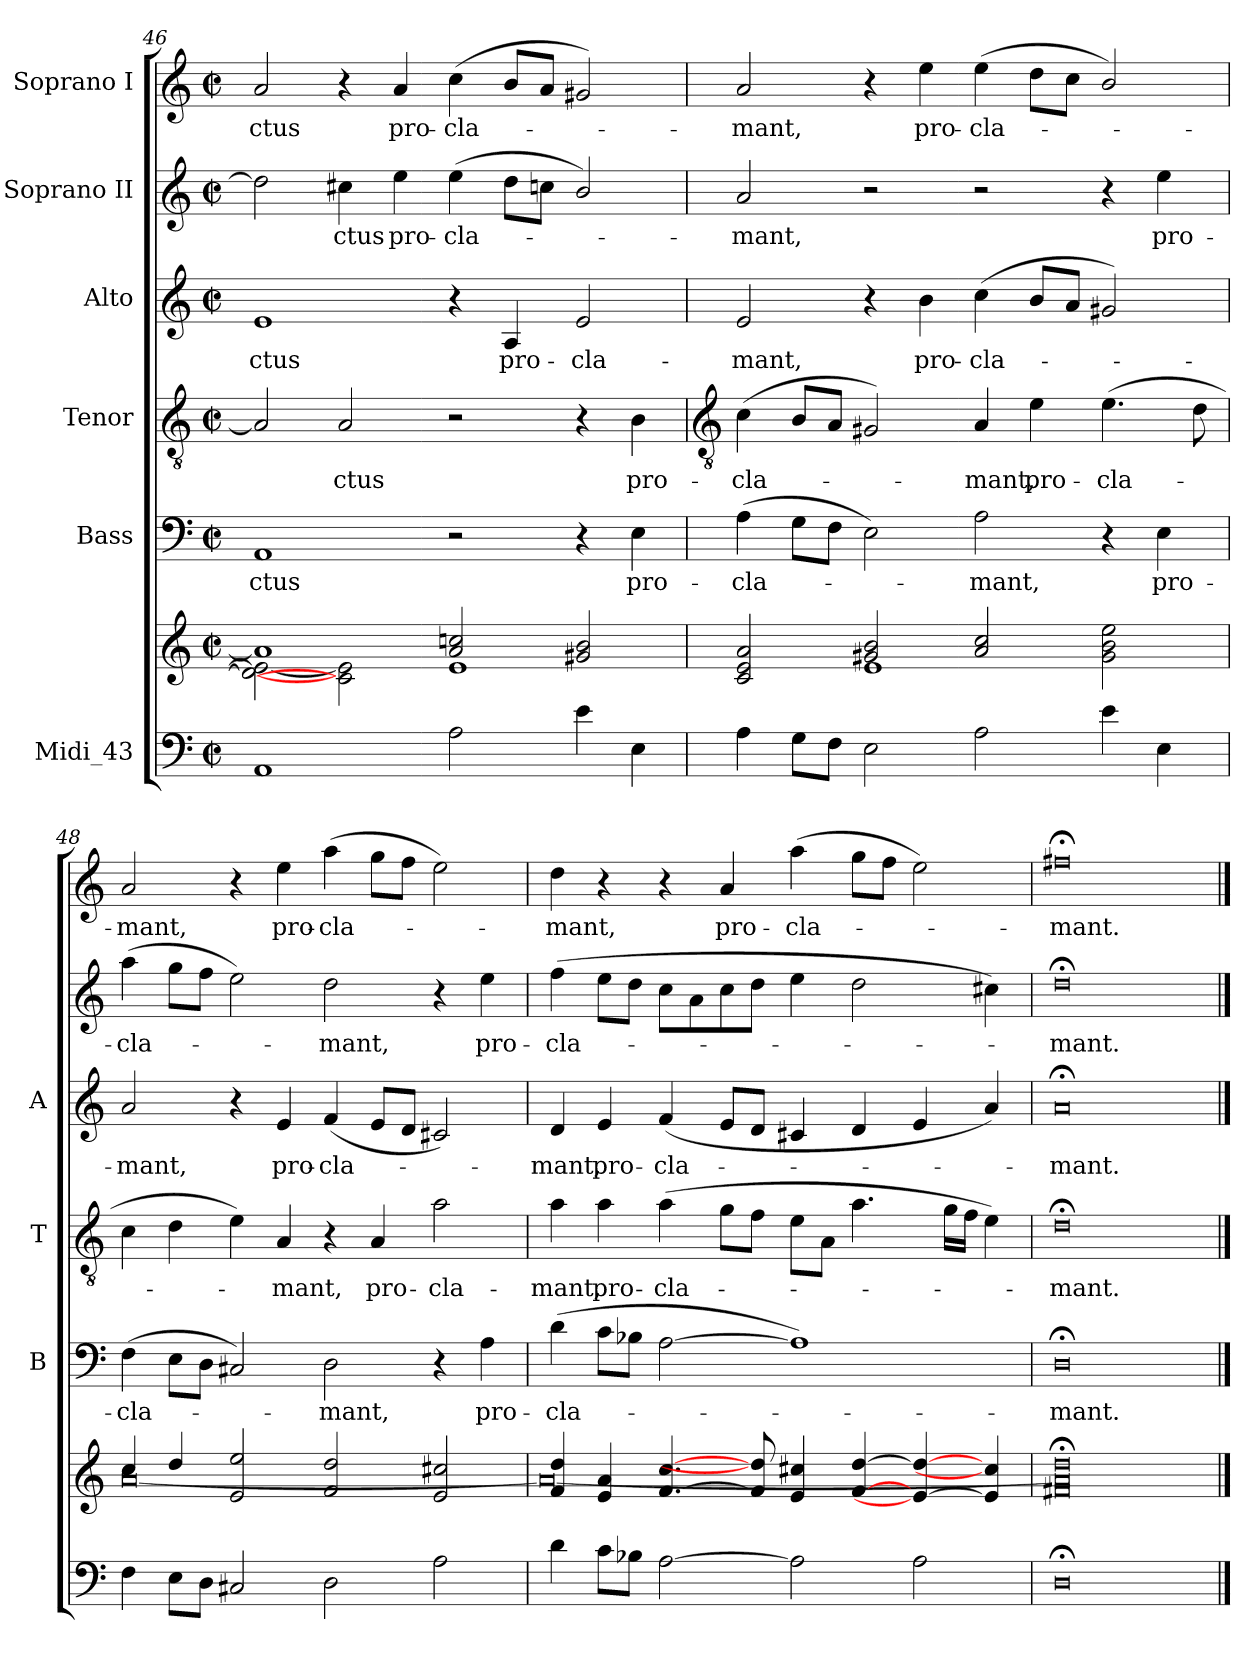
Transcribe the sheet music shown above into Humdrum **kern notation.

**kern	**kern	**kern	**text	**kern	**text	**kern	**text	**kern	**text	**kern	**text
*part6	*part6	*part5	*part5	*part4	*part4	*part3	*part3	*part2	*part2	*part1	*part1
*staff7	*staff6	*staff5	*staff5	*staff4	*staff4	*staff3	*staff3	*staff2	*staff2	*staff1	*staff1
*I"Midi_43	*	*I"Bass	*	*I"Tenor	*	*I"Alto	*	*I"Soprano II	*	*I"Soprano I	*
*	*	*I'B	*	*I'T	*	*I'A	*	*	*	*	*
*clefF4	*clefG2	*clefF4	*	*clefGv2	*	*clefG2	*	*clefG2	*	*clefG2	*
*k[]	*k[]	*k[]	*	*k[]	*	*k[]	*	*k[]	*	*k[]	*
*C:	*C:	*C:	*	*C:	*	*C:	*	*C:	*	*C:	*
*M4/2	*M4/2	*M4/2	*	*M4/2	*	*M4/2	*	*M4/2	*	*M4/2	*
*met(c|)	*met(c|)	*met(c|)	*	*met(c|)	*	*met(c|)	*	*met(c|)	*	*met(c|)	*
=46	=46	=46	=46	=46	=46	=46	=46	=46	=46	=46	=46
*	*^	*	*	*	*	*	*	*	*	*	*
!	!	!	!	!LO:LY:b	!	!	!	!LO:LY:b	!	!	!	!LO:LY:b
1AA	1a/]	2d\_ 2e\_	1AA	-ctus	2A]	.	1e	-ctus	2dd]	.	2a	-ctus
!	!	!	!	!	!	!LO:LY:b	!	!	!	!LO:LY:b	!	!
.	.	2c#\] 2e\]	.	.	2A	ctus	.	.	4cc#X	ctus	4r	.
!	!	!	!	!	!	!	!	!	!	!LO:LY:b	!	!LO:LY:b
.	.	.	.	.	.	.	.	.	4ee	pro-	4a	pro-
!	!	!	!	!	!	!	!	!	!	!LO:LY:b	!	!LO:LY:b
2A	2a/ 2ccn/	1e\	2r	.	2r	.	4r	.	(>4ee	-cla-	(<4cc	-cla-
!	!	!	!	!	!	!	!	!LO:LY:b	!	!	!	!
.	.	.	.	.	.	.	4A	pro-	8ddL	.	8bL	.
.	.	.	.	.	.	.	.	.	8ccnJ	.	8aJ	.
!	!	!	!	!	!	!	!	!LO:LY:b	!	!	!	!
4e	2g#X/ 2b/	.	4r	.	4r	.	2e	-cla-	2b/)	.	2g#X)	.
!	!	!	!	!LO:LY:b	!	!LO:LY:b	!	!	!	!	!	!
4E	.	.	4E	pro-	4B	pro-	.	.	.	.	.	.
!!LO:LB:g=z
=47	=47	=47	=47	=47	=47	=47	=47	=47	=47	=47	=47	=47
*	*	*	*	*	*clefGv2	*	*	*	*	*	*	*
!	!	!	!	!LO:LY:b	!	!LO:LY:b	!	!LO:LY:b	!	!LO:LY:b	!	!LO:LY:b
4A	2c/ 2e/ 2a/	2ryy	(>4A	-cla-	(<4c	-cla-	2e	-mant,	2a	mant,	2a	mant,
8GL	.	.	8GL	.	8BL	.	.	.	.	.	.	.
8FJ	.	.	8FJ	.	8AJ	.	.	.	.	.	.	.
2E	2g#X/ 2b/	1e\	2E)	.	2G#X)	.	4r	.	2r	.	4r	.
!	!	!	!	!	!	!	!	!LO:LY:b	!	!	!	!LO:LY:b
.	.	.	.	.	.	.	4b	pro-	.	.	4ee	pro-
!	!	!	!	!LO:LY:b	!	!LO:LY:b	!	!LO:LY:b	!	!	!	!LO:LY:b
2A	2a/ 2cc/	.	2A	mant,	4A	mant,	(<4cc	-cla-	2r	.	(>4ee	-cla-
!	!	!	!	!	!	!LO:LY:b	!	!	!	!	!	!
.	.	.	.	.	4e	pro-	8bL	.	.	.	8ddL	.
.	.	.	.	.	.	.	8aJ	.	.	.	8ccJ	.
!	!	!	!	!	!	!LO:LY:b	!	!	!	!	!	!
4e	2g#\ 2b\ 2ee\	2ryy	4r	.	(>4.e	-cla-	2g#X)	.	4r	.	2b/)	.
!	!	!	!	!LO:LY:b	!	!	!	!	!	!LO:LY:b	!	!
4E	.	.	4E	pro-	.	.	.	.	4ee	pro-	.	.
.	.	.	.	.	8d	.	.	.	.	.	.	.
=48	=48	=48	=48	=48	=48	=48	=48	=48	=48	=48	=48	=48
!	!	!	!	!LO:LY:b	!	!	!	!LO:LY:b	!	!LO:LY:b	!	!LO:LY:b
4F	4cc/	[0a\	(>4F	-cla-	4c	.	2a	mant,	(>4aa	-cla-	2a	mant,
8EL	4dd/	.	8EL	.	4d	.	.	.	8ggL	.	.	.
8DJ	.	.	8DJ	.	.	.	.	.	8ffJ	.	.	.
2C#X	2e/ 2ee/	.	2C#X)	.	4e)	.	4r	.	2ee)	.	4r	.
!	!	!	!	!	!	!LO:LY:b	!	!LO:LY:b	!	!	!	!LO:LY:b
.	.	.	.	.	4A	mant,	4e	pro-	.	.	4ee	pro-
!	!	!	!	!LO:LY:b	!	!	!	!LO:LY:b	!	!LO:LY:b	!	!LO:LY:b
2D	2f/ 2dd/	.	2D	mant,	4r	.	(<4f	-cla-	2dd	mant,	(>4aa	-cla-
!	!	!	!	!	!	!LO:LY:b	!	!	!	!	!	!
.	.	.	.	.	4A	pro-	8eL	.	.	.	8ggL	.
.	.	.	.	.	.	.	8dJ	.	.	.	8ffJ	.
!	!	!	!	!	!	!LO:LY:b	!	!	!	!	!	!
2A	2e/ 2cc#X/	.	4r	.	2a	-cla-	2c#X)	.	4r	.	2ee)	.
!	!	!	!	!LO:LY:b	!	!	!	!	!	!LO:LY:b	!	!
.	.	.	4A	pro-	.	.	.	.	4ee	pro-	.	.
=49	=49	=49	=49	=49	=49	=49	=49	=49	=49	=49	=49	=49
!	!	!	!	!LO:LY:b	!	!LO:LY:b	!	!LO:LY:b	!	!LO:LY:b	!	!LO:LY:b
4d	4f/ 4dd/	0a\_	(>4d	-cla-	4a	-mant,	4d	mant,	(>4ff	-cla-	4dd	mant,
!	!	!	!	!	!	!LO:LY:b	!	!LO:LY:b	!	!	!	!
8cL	4e/ 4a/	.	8cL	.	4a	pro-	4e	pro-	8eeL	.	4r	.
8B-XJ	.	.	8B-XJ	.	.	.	.	.	8ddJ	.	.	.
!	!	!	!	!	!	!LO:LY:b	!	!LO:LY:b	!	!	!	!
[2A	[4.f/ [4.cc/	.	[2A	.	(>4a	-cla-	(<4f	-cla-	8ccL	.	4r	.
.	.	.	.	.	.	.	.	.	8a	.	.	.
!	!	!	!	!	!	!	!	!	!	!	!	!LO:LY:b
.	.	.	.	.	8gL	.	8eL	.	8cc	.	4a	pro-
.	8f/] 8dd/]	.	.	.	8fJ	.	8dJ	.	8ddJ	.	.	.
!	!	!	!	!	!	!	!	!	!	!	!	!LO:LY:b
2A]	4e/ 4cc#X/	.	1A])	.	8eL	.	4c#X	.	4ee	.	(>4aa	-cla-
.	.	.	.	.	8AJ	.	.	.	.	.	.	.
.	[4f/ [4dd/	.	.	.	4.a	.	4d	.	2dd	.	8ggL	.
.	.	.	.	.	.	.	.	.	.	.	8ffJ	.
2A	4e/_ 4dd/_	.	.	.	.	.	4e	.	.	.	2ee)	.
.	.	.	.	.	16gLL	.	.	.	.	.	.	.
.	.	.	.	.	16fJJ	.	.	.	.	.	.	.
.	4e/] 4cc#/]	.	.	.	4e)	.	4a)	.	4cc#X)	.	.	.
=50	=50	=50	=50	=50	=50	=50	=50	=50	=50	=50	=50	=50
!	!	!	!	!LO:LY:b	!	!LO:LY:b	!	!LO:LY:b	!	!LO:LY:b	!	!LO:LY:b
0D;	0f#X/;< 0dd/;<	0a\]	0D;<	mant.	0d;<	mant.	0a;<	mant.	0dd;<	mant.	0ff#X;<	mant.
*	*v	*v	*	*	*	*	*	*	*	*	*	*
==	==	==	==	==	==	==	==	==	==	==	==
*-	*-	*-	*-	*-	*-	*-	*-	*-	*-	*-	*-
